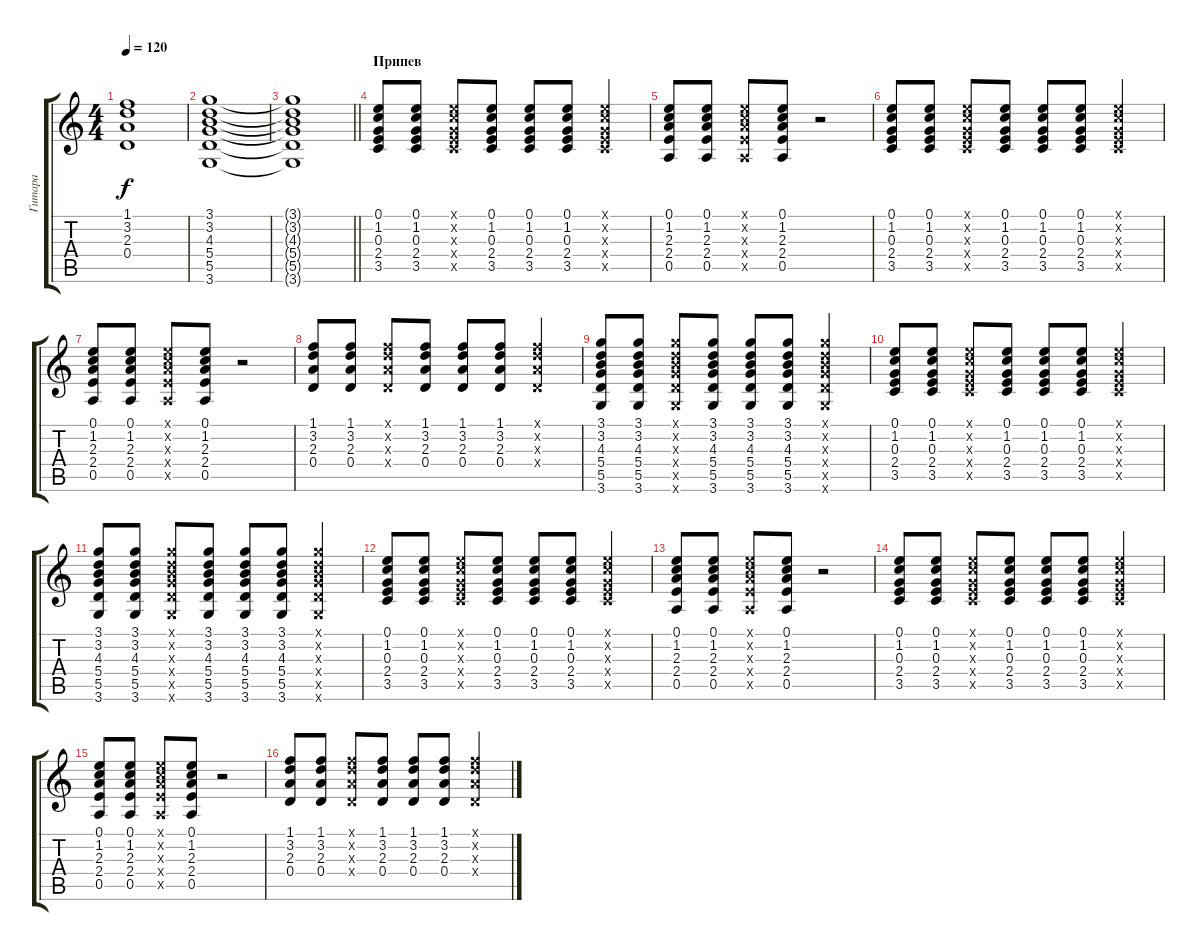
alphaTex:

\track ("Гитара" "Гитара") {instrument acousticguitarsteel}
\staff {score tabs}
\tuning (E4 B3 G3 D3 A2 E2) {hide}
\ts (4 4)
\tempo 120
\clef g2
\ks c
(1.1{t} 3.2{t} 2.3{t} 0.4{t}).1{dy f} |
(3.1 3.2 4.3 5.4 5.5 3.6).1 |
\barLineRight lightlight
(3.1{t} 3.2{t} 4.3{t} 5.4{t} 5.5{t} 3.6{t}).1 |
\section ("" "Припев")
(0.1 1.2 0.3 2.4 3.5).8 (0.1 1.2 0.3 2.4 3.5).8 (0.1{x} 1.2{x} 0.3{x} 2.4{x} 3.5{x}).8 (0.1 1.2 0.3 2.4 3.5).8 (0.1 1.2 0.3 2.4 3.5).8 (0.1 1.2 0.3 2.4 3.5).8 (0.1{x} 1.2{x} 0.3{x} 2.4{x} 3.5{x}).4 |
(0.1 1.2 2.3 2.4 0.5).8 (0.1 1.2 2.3 2.4 0.5).8 (0.1{x} 1.2{x} 2.3{x} 2.4{x} 0.5{x}).8 (0.1 1.2 2.3 2.4 0.5).8 r.2 |
(0.1 1.2 0.3 2.4 3.5).8 (0.1 1.2 0.3 2.4 3.5).8 (0.1{x} 1.2{x} 0.3{x} 2.4{x} 3.5{x}).8 (0.1 1.2 0.3 2.4 3.5).8 (0.1 1.2 0.3 2.4 3.5).8 (0.1 1.2 0.3 2.4 3.5).8 (0.1{x} 1.2{x} 0.3{x} 2.4{x} 3.5{x}).4 |
(0.1 1.2 2.3 2.4 0.5).8 (0.1 1.2 2.3 2.4 0.5).8 (0.1{x} 1.2{x} 2.3{x} 2.4{x} 0.5{x}).8 (0.1 1.2 2.3 2.4 0.5).8 r.2 |
(1.1 3.2 2.3 0.4).8 (1.1 3.2 2.3 0.4).8 (1.1{x} 3.2{x} 2.3{x} 0.4{x}).8 (1.1 3.2 2.3 0.4).8 (1.1 3.2 2.3 0.4).8 (1.1 3.2 2.3 0.4).8 (1.1{x} 3.2{x} 2.3{x} 0.4{x}).4 |
(3.1 3.2 4.3 5.4 5.5 3.6).8 (3.1 3.2 4.3 5.4 5.5 3.6).8 (3.1{x} 3.2{x} 4.3{x} 5.4{x} 5.5{x} 3.6{x}).8 (3.1 3.2 4.3 5.4 5.5 3.6).8 (3.1 3.2 4.3 5.4 5.5 3.6).8 (3.1 3.2 4.3 5.4 5.5 3.6).8 (3.1{x} 3.2{x} 4.3{x} 5.4{x} 5.5{x} 3.6{x}).4 |
(0.1 1.2 0.3 2.4 3.5).8 (0.1 1.2 0.3 2.4 3.5).8 (0.1{x} 1.2{x} 0.3{x} 2.4{x} 3.5{x}).8 (0.1 1.2 0.3 2.4 3.5).8 (0.1 1.2 0.3 2.4 3.5).8 (0.1 1.2 0.3 2.4 3.5).8 (0.1{x} 1.2{x} 0.3{x} 2.4{x} 3.5{x}).4 |
(3.1 3.2 4.3 5.4 5.5 3.6).8 (3.1 3.2 4.3 5.4 5.5 3.6).8 (3.1{x} 3.2{x} 4.3{x} 5.4{x} 5.5{x} 3.6{x}).8 (3.1 3.2 4.3 5.4 5.5 3.6).8 (3.1 3.2 4.3 5.4 5.5 3.6).8 (3.1 3.2 4.3 5.4 5.5 3.6).8 (3.1{x} 3.2{x} 4.3{x} 5.4{x} 5.5{x} 3.6{x}).4 |
(0.1 1.2 0.3 2.4 3.5).8 (0.1 1.2 0.3 2.4 3.5).8 (0.1{x} 1.2{x} 0.3{x} 2.4{x} 3.5{x}).8 (0.1 1.2 0.3 2.4 3.5).8 (0.1 1.2 0.3 2.4 3.5).8 (0.1 1.2 0.3 2.4 3.5).8 (0.1{x} 1.2{x} 0.3{x} 2.4{x} 3.5{x}).4 |
(0.1 1.2 2.3 2.4 0.5).8 (0.1 1.2 2.3 2.4 0.5).8 (0.1{x} 1.2{x} 2.3{x} 2.4{x} 0.5{x}).8 (0.1 1.2 2.3 2.4 0.5).8 r.2 |
(0.1 1.2 0.3 2.4 3.5).8 (0.1 1.2 0.3 2.4 3.5).8 (0.1{x} 1.2{x} 0.3{x} 2.4{x} 3.5{x}).8 (0.1 1.2 0.3 2.4 3.5).8 (0.1 1.2 0.3 2.4 3.5).8 (0.1 1.2 0.3 2.4 3.5).8 (0.1{x} 1.2{x} 0.3{x} 2.4{x} 3.5{x}).4 |
(0.1 1.2 2.3 2.4 0.5).8 (0.1 1.2 2.3 2.4 0.5).8 (0.1{x} 1.2{x} 2.3{x} 2.4{x} 0.5{x}).8 (0.1 1.2 2.3 2.4 0.5).8 r.2 |
(1.1 3.2 2.3 0.4).8 (1.1 3.2 2.3 0.4).8 (1.1{x} 3.2{x} 2.3{x} 0.4{x}).8 (1.1 3.2 2.3 0.4).8 (1.1 3.2 2.3 0.4).8 (1.1 3.2 2.3 0.4).8 (1.1{x} 3.2{x} 2.3{x} 0.4{x}).4
